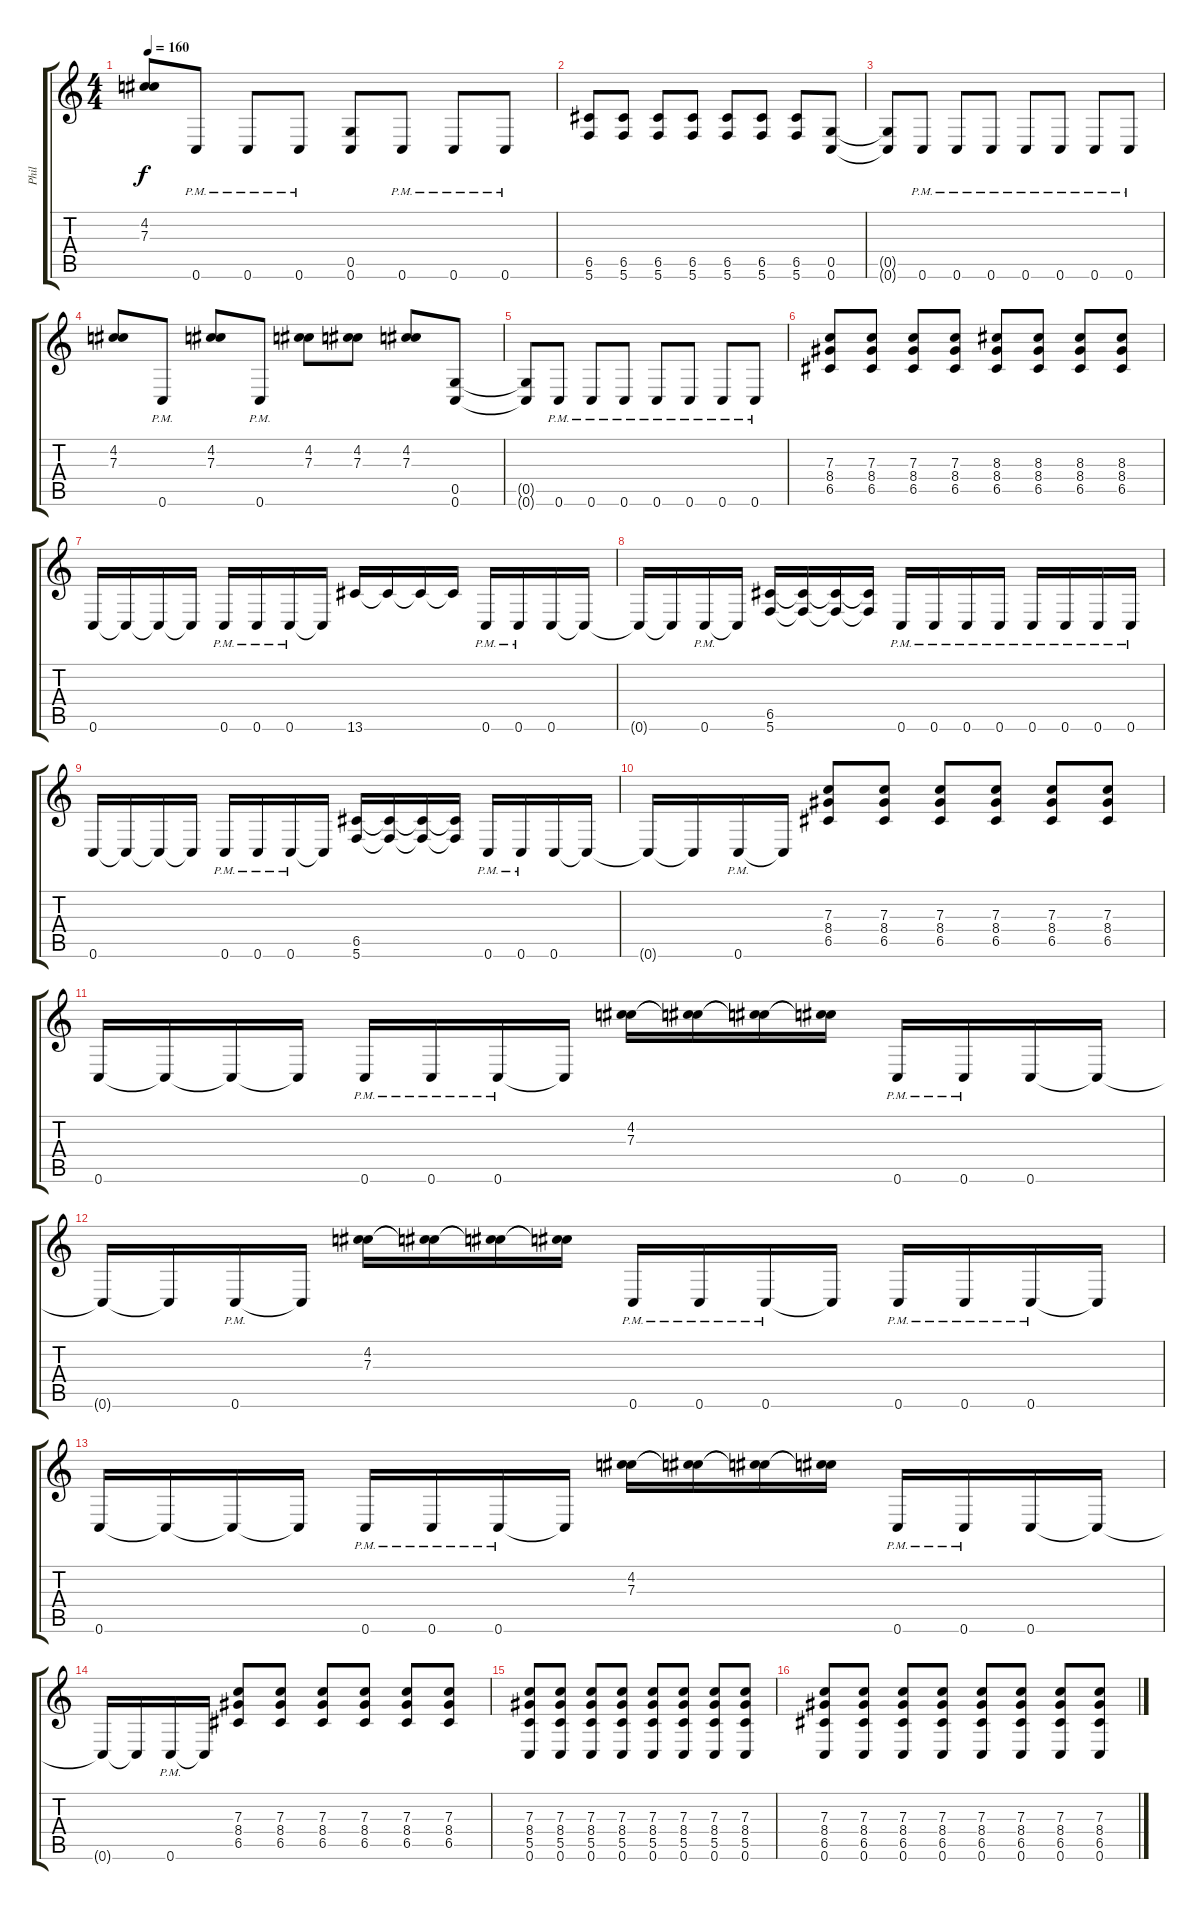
\track ("Phil" "Phil") {instrument distortionguitar}
\staff {score tabs}
\tuning (D4 A3 F3 C3 G2 C2) {hide}
\ts (4 4)
\tempo 160
\clef g2
\ks c
(4.2{t} 7.3{t}).8{dy f} 0.6{pm}.8 0.6{pm}.8 0.6{pm}.8 (0.5 0.6).8 0.6{pm}.8 0.6{pm}.8 0.6{pm}.8 |
(6.5 5.6).8 (6.5 5.6).8 (6.5 5.6).8 (6.5 5.6).8 (6.5 5.6).8 (6.5 5.6).8 (6.5 5.6).8 (0.5 0.6).8 |
(0.5{t} 0.6{t}).8 0.6{pm}.8 0.6{pm}.8 0.6{pm}.8 0.6{pm}.8 0.6{pm}.8 0.6{pm}.8 0.6{pm}.8 |
(4.2 7.3).8 0.6{pm}.8 (4.2 7.3).8 0.6{pm}.8 (4.2 7.3).8 (4.2 7.3).8 (4.2 7.3).8 (0.5 0.6).8 |
(0.5{t} 0.6{t}).8 0.6{pm}.8 0.6{pm}.8 0.6{pm}.8 0.6{pm}.8 0.6{pm}.8 0.6{pm}.8 0.6{pm}.8 |
(7.3 8.4 6.5).8 (7.3 8.4 6.5).8 (7.3 8.4 6.5).8 (7.3 8.4 6.5).8 (8.3 8.4 6.5).8 (8.3 8.4 6.5).8 (8.3 8.4 6.5).8 (8.3 8.4 6.5).8 |
0.6.16 0.6{t}.16 0.6{t}.16 0.6{t}.16 0.6{pm}.16 0.6{pm}.16 0.6{pm}.16 0.6{t}.16 13.6.16 13.6{t}.16 13.6{t}.16 13.6{t}.16 0.6{pm}.16 0.6{pm}.16 0.6.16 0.6{t}.16 |
0.6{t}.16 0.6{t}.16 0.6{pm}.16 0.6{t}.16 (6.5 5.6).16 (6.5{t} 5.6{t}).16 (6.5{t} 5.6{t}).16 (6.5{t} 5.6{t}).16 0.6{pm}.16 0.6{pm}.16 0.6{pm}.16 0.6{pm}.16 0.6{pm}.16 0.6{pm}.16 0.6{pm}.16 0.6{pm}.16 |
0.6.16 0.6{t}.16 0.6{t}.16 0.6{t}.16 0.6{pm}.16 0.6{pm}.16 0.6{pm}.16 0.6{t}.16 (6.5 5.6).16 (6.5{t} 5.6{t}).16 (6.5{t} 5.6{t}).16 (6.5{t} 5.6{t}).16 0.6{pm}.16 0.6{pm}.16 0.6.16 0.6{t}.16 |
0.6{t}.16 0.6{t}.16 0.6{pm}.16 0.6{t}.16 (7.3 8.4 6.5).8 (7.3 8.4 6.5).8 (7.3 8.4 6.5).8 (7.3 8.4 6.5).8 (7.3 8.4 6.5).8 (7.3 8.4 6.5).8 |
0.6.16 0.6{t}.16 0.6{t}.16 0.6{t}.16 0.6{pm}.16 0.6{pm}.16 0.6{pm}.16 0.6{t}.16 (4.2 7.3).16 (4.2{t} 7.3{t}).16 (4.2{t} 7.3{t}).16 (4.2{t} 7.3{t}).16 0.6{pm}.16 0.6{pm}.16 0.6.16 0.6{t}.16 |
0.6{t}.16 0.6{t}.16 0.6{pm}.16 0.6{t}.16 (4.2 7.3).16 (4.2{t} 7.3{t}).16 (4.2{t} 7.3{t}).16 (4.2{t} 7.3{t}).16 0.6{pm}.16 0.6{pm}.16 0.6{pm}.16 0.6{t}.16 0.6{pm}.16 0.6{pm}.16 0.6{pm}.16 0.6{t}.16 |
0.6.16 0.6{t}.16 0.6{t}.16 0.6{t}.16 0.6{pm}.16 0.6{pm}.16 0.6{pm}.16 0.6{t}.16 (4.2 7.3).16 (4.2{t} 7.3{t}).16 (4.2{t} 7.3{t}).16 (4.2{t} 7.3{t}).16 0.6{pm}.16 0.6{pm}.16 0.6.16 0.6{t}.16 |
0.6{t}.16 0.6{t}.16 0.6{pm}.16 0.6{t}.16 (7.3 8.4 6.5).8 (7.3 8.4 6.5).8 (7.3 8.4 6.5).8 (7.3 8.4 6.5).8 (7.3 8.4 6.5).8 (7.3 8.4 6.5).8 |
(7.3 8.4 5.5 0.6).8 (7.3 8.4 5.5 0.6).8 (7.3 8.4 5.5 0.6).8 (7.3 8.4 5.5 0.6).8 (7.3 8.4 5.5 0.6).8 (7.3 8.4 5.5 0.6).8 (7.3 8.4 5.5 0.6).8 (7.3 8.4 5.5 0.6).8 |
(7.3 8.4 6.5 0.6).8 (7.3 8.4 6.5 0.6).8 (7.3 8.4 6.5 0.6).8 (7.3 8.4 6.5 0.6).8 (7.3 8.4 6.5 0.6).8 (7.3 8.4 6.5 0.6).8 (7.3 8.4 6.5 0.6).8 (7.3 8.4 6.5 0.6).8
